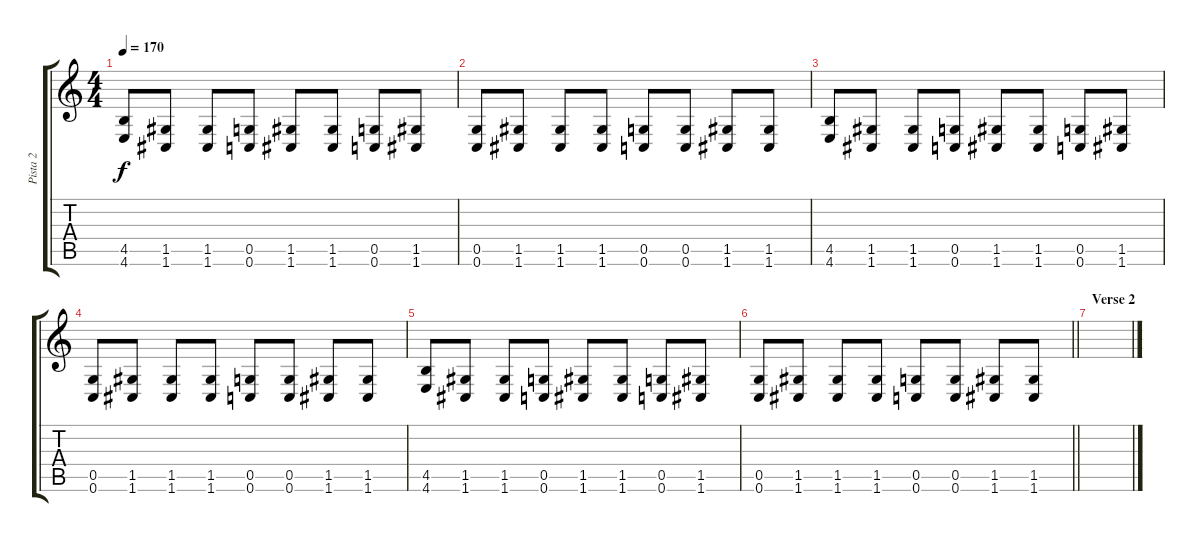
\track ("Pista 2" "Pista 2") {instrument distortionguitar}
\staff {score tabs}
\tuning (D4 A3 F3 C3 G2 C2) {hide}
\ts (4 4)
\tempo 170
\clef g2
\ks c
(4.5 4.6).8{dy f} (1.5 1.6).8 (1.5 1.6).8 (0.5 0.6).8 (1.5 1.6).8 (1.5 1.6).8 (0.5 0.6).8 (1.5 1.6).8 |
(0.5 0.6).8 (1.5 1.6).8 (1.5 1.6).8 (1.5 1.6).8 (0.5 0.6).8 (0.5 0.6).8 (1.5 1.6).8 (1.5 1.6).8 |
(4.5 4.6).8 (1.5 1.6).8 (1.5 1.6).8 (0.5 0.6).8 (1.5 1.6).8 (1.5 1.6).8 (0.5 0.6).8 (1.5 1.6).8 |
(0.5 0.6).8 (1.5 1.6).8 (1.5 1.6).8 (1.5 1.6).8 (0.5 0.6).8 (0.5 0.6).8 (1.5 1.6).8 (1.5 1.6).8 |
(4.5 4.6).8 (1.5 1.6).8 (1.5 1.6).8 (0.5 0.6).8 (1.5 1.6).8 (1.5 1.6).8 (0.5 0.6).8 (1.5 1.6).8 |
\barLineRight lightlight
(0.5 0.6).8 (1.5 1.6).8 (1.5 1.6).8 (1.5 1.6).8 (0.5 0.6).8 (0.5 0.6).8 (1.5 1.6).8 (1.5 1.6).8 |
\section ("" "Verse 2")
